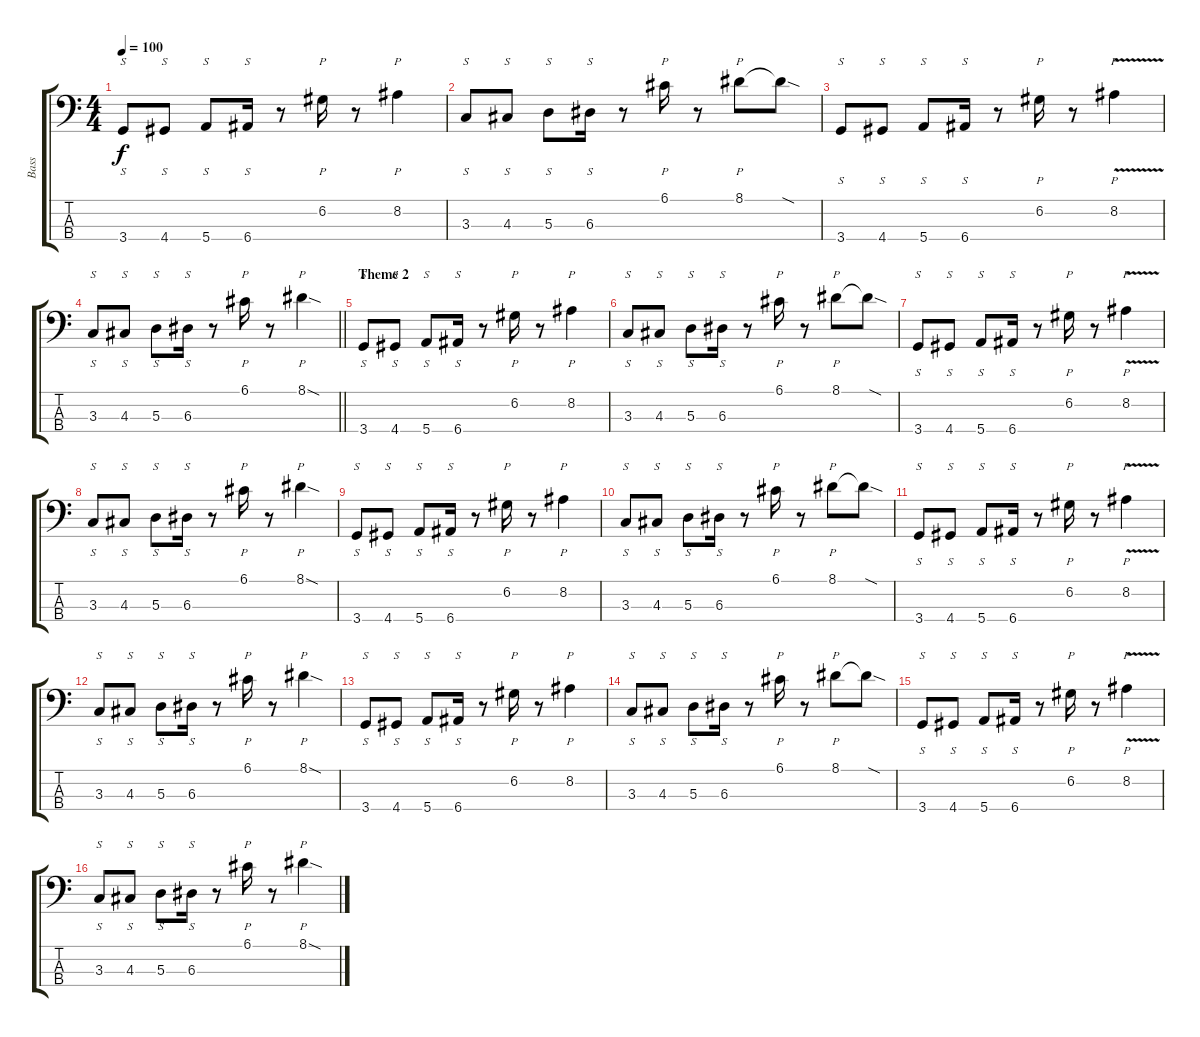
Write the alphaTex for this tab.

\track ("Bass" "Bass") {instrument slapbass1}
\staff {score tabs}
\tuning (G2 D2 A1 E1) {hide}
\ts (4 4)
\tempo 100
\clef f4
\ks c
3.4.8{s dy f} 4.4.8{s} 5.4.8{s} 6.4.16{s} r.8 6.2.16{p} r.8 8.2.4{p} |
3.3.8{s} 4.3.8{s} 5.3.8{s} 6.3.16{s} r.8 6.1.16{p} r.8 8.1.8{p} 8.1{sod t}.8 |
3.4.8{s} 4.4.8{s} 5.4.8{s} 6.4.16{s} r.8 6.2.16{p} r.8 8.2{v}.4{p} |
\barLineRight lightlight
3.3.8{s} 4.3.8{s} 5.3.8{s} 6.3.16{s} r.8 6.1.16{p} r.8 8.1{sod}.4{p} |
\section ("" "Theme 2")
3.4.8{s} 4.4.8{s} 5.4.8{s} 6.4.16{s} r.8 6.2.16{p} r.8 8.2.4{p} |
3.3.8{s} 4.3.8{s} 5.3.8{s} 6.3.16{s} r.8 6.1.16{p} r.8 8.1.8{p} 8.1{sod t}.8 |
3.4.8{s} 4.4.8{s} 5.4.8{s} 6.4.16{s} r.8 6.2.16{p} r.8 8.2{v}.4{p} |
3.3.8{s} 4.3.8{s} 5.3.8{s} 6.3.16{s} r.8 6.1.16{p} r.8 8.1{sod}.4{p} |
3.4.8{s} 4.4.8{s} 5.4.8{s} 6.4.16{s} r.8 6.2.16{p} r.8 8.2.4{p} |
3.3.8{s} 4.3.8{s} 5.3.8{s} 6.3.16{s} r.8 6.1.16{p} r.8 8.1.8{p} 8.1{sod t}.8 |
3.4.8{s} 4.4.8{s} 5.4.8{s} 6.4.16{s} r.8 6.2.16{p} r.8 8.2{v}.4{p} |
3.3.8{s} 4.3.8{s} 5.3.8{s} 6.3.16{s} r.8 6.1.16{p} r.8 8.1{sod}.4{p} |
3.4.8{s} 4.4.8{s} 5.4.8{s} 6.4.16{s} r.8 6.2.16{p} r.8 8.2.4{p} |
3.3.8{s} 4.3.8{s} 5.3.8{s} 6.3.16{s} r.8 6.1.16{p} r.8 8.1.8{p} 8.1{sod t}.8 |
3.4.8{s} 4.4.8{s} 5.4.8{s} 6.4.16{s} r.8 6.2.16{p} r.8 8.2{v}.4{p} |
3.3.8{s} 4.3.8{s} 5.3.8{s} 6.3.16{s} r.8 6.1.16{p} r.8 8.1{sod}.4{p}
